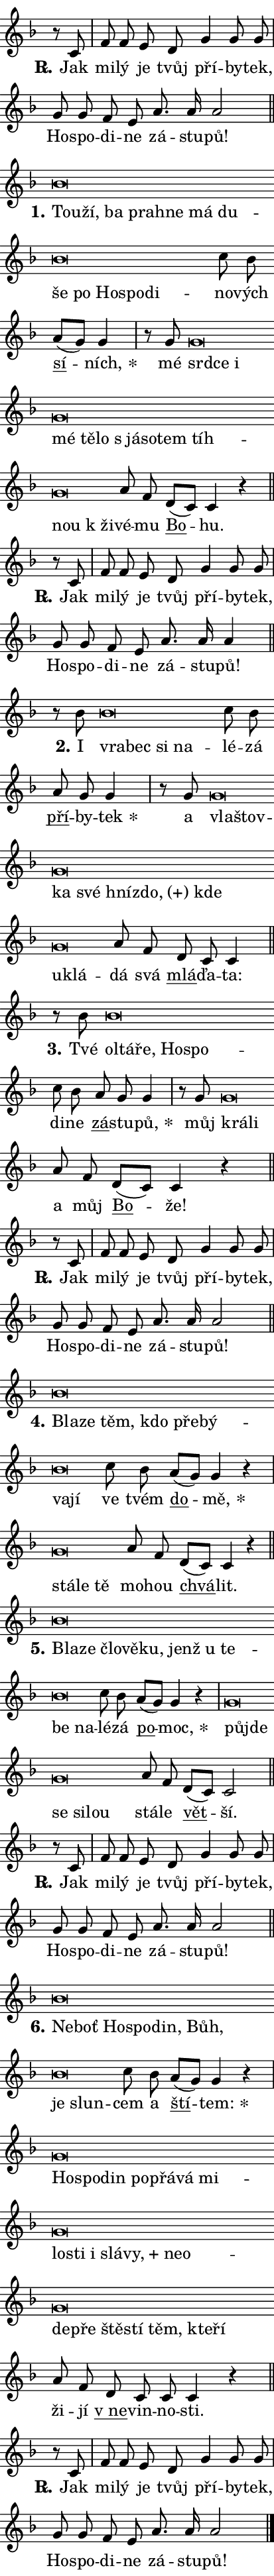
\version "2.22.1"
\header { tagline = "" }
\paper {
  indent = 0\cm
  top-margin = 0\cm
  right-margin = 0\cm
  bottom-margin = 0\cm
  left-margin = 0\cm
  paper-width = 7\cm
  page-breaking = #ly:one-page-breaking
  system-system-spacing.basic-distance = #11
  score-system-spacing.basic-distance = #11
  ragged-last = ##f
}


%% Author: Thomas Morley
%% https://lists.gnu.org/archive/html/lilypond-user/2020-05/msg00002.html
#(define (line-position grob)
"Returns position of @var[grob} in current system:
   @code{'start}, if at first time-step
   @code{'end}, if at last time-step
   @code{'middle} otherwise
"
  (let* ((col (ly:item-get-column grob))
         (ln (ly:grob-object col 'left-neighbor))
         (rn (ly:grob-object col 'right-neighbor))
         (col-to-check-left (if (ly:grob? ln) ln col))
         (col-to-check-right (if (ly:grob? rn) rn col))
         (break-dir-left
           (and
             (ly:grob-property col-to-check-left 'non-musical #f)
             (ly:item-break-dir col-to-check-left)))
         (break-dir-right
           (and
             (ly:grob-property col-to-check-right 'non-musical #f)
             (ly:item-break-dir col-to-check-right))))
        (cond ((eqv? 1 break-dir-left) 'start)
              ((eqv? -1 break-dir-right) 'end)
              (else 'middle))))

#(define (tranparent-at-line-position vctor)
  (lambda (grob)
  "Relying on @code{line-position} select the relevant enry from @var{vctor}.
Used to determine transparency,"
    (case (line-position grob)
      ((end) (not (vector-ref vctor 0)))
      ((middle) (not (vector-ref vctor 1)))
      ((start) (not (vector-ref vctor 2))))))

noteHeadBreakVisibility =
#(define-music-function (break-visibility)(vector?)
"Makes @code{NoteHead}s transparent relying on @var{break-visibility}"
#{
  \override NoteHead.transparent =
    #(tranparent-at-line-position break-visibility)
#})

#(define delete-ledgers-for-transparent-note-heads
  (lambda (grob)
    "Reads whether a @code{NoteHead} is transparent.
If so this @code{NoteHead} is removed from @code{'note-heads} from
@var{grob}, which is supposed to be @code{LedgerLineSpanner}.
As a result ledgers are not printed for this @code{NoteHead}"
    (let* ((nhds-array (ly:grob-object grob 'note-heads))
           (nhds-list
             (if (ly:grob-array? nhds-array)
                 (ly:grob-array->list nhds-array)
                 '()))
           ;; Relies on the transparent-property being done before
           ;; Staff.LedgerLineSpanner.after-line-breaking is executed.
           ;; This is fragile ...
           (to-keep
             (remove
               (lambda (nhd)
                 (ly:grob-property nhd 'transparent #f))
               nhds-list)))
      ;; TODO find a better method to iterate over grob-arrays, similiar
      ;; to filter/remove etc for lists
      ;; For now rebuilt from scratch
      (set! (ly:grob-object grob 'note-heads)  '())
      (for-each
        (lambda (nhd)
          (ly:pointer-group-interface::add-grob grob 'note-heads nhd))
        to-keep))))

hideNotes = {
  \noteHeadBreakVisibility #begin-of-line-visible
}
unHideNotes = {
  \noteHeadBreakVisibility #all-visible
}

% work-around for resetting accidentals
% https://lilypond.org/doc/v2.23/Documentation/notation/displaying-rhythms#unmetered-music
cadenzaMeasure = {
  \cadenzaOff
  \partial 1024 s1024
  \cadenzaOn
}

#(define-markup-command (accent layout props text) (markup?)
  "Underline accented syllable"
  (interpret-markup layout props
    #{\markup \override #'(offset . 4.3) \underline { #text }#}))

responsum = \markup \concat {
  "R" \hspace #-1.05 \path #0.1 #'((moveto 0 0.07) (lineto 0.9 0.8)) \hspace #0.05 "."
}

\layout {
    \context {
        \Staff
        \remove "Time_signature_engraver"
        \override LedgerLineSpanner.after-line-breaking = #delete-ledgers-for-transparent-note-heads
    }
    \context {
        \Voice {
            \override NoteHead.output-attributes = #'((class . "notehead"))
            \override Hairpin.height = #0.55
        }
    }
    \context {
        \Lyrics {
            \override StanzaNumber.output-attributes = #'((class . "stanzanumber"))
            \override LyricSpace.minimum-distance = #0.9
            \override LyricText.font-name = #"TeX Gyre Schola"
            \override LyricText.font-size = 1
            \override StanzaNumber.font-name = #"TeX Gyre Schola Bold"
            \override StanzaNumber.font-size = 1
        }
    }
}

% magnetic-lyrics.ily
%
%   written by
%     Jean Abou Samra <jean@abou-samra.fr>
%     Werner Lemberg <wl@gnu.org>
%
%   adapted by
%     Jiri Hon <jiri.hon@gmail.com>
%
% Version 2022-Apr-15

% https://www.mail-archive.com/lilypond-user@gnu.org/msg149350.html

#(define (Left_hyphen_pointer_engraver context)
   "Collect syllable-hyphen-syllable occurrences in lyrics and store
them in properties.  This engraver only looks to the left.  For
example, if the lyrics input is @code{foo -- bar}, it does the
following.

@itemize @bullet
@item
Set the @code{text} property of the @code{LyricHyphen} grob between
@q{foo} and @q{bar} to @code{foo}.

@item
Set the @code{left-hyphen} property of the @code{LyricText} grob with
text @q{foo} to the @code{LyricHyphen} grob between @q{foo} and
@q{bar}.
@end itemize

Use this auxiliary engraver in combination with the
@code{lyric-@/text::@/apply-@/magnetic-@/offset!} hook."
   (let ((hyphen #f)
         (text #f))
     (make-engraver
      (acknowledgers
       ((lyric-syllable-interface engraver grob source-engraver)
        (set! text grob)))
      (end-acknowledgers
       ((lyric-hyphen-interface engraver grob source-engraver)
        ;(when (not (grob::has-interface grob 'lyric-space-interface))
          (set! hyphen grob)));)
      ((stop-translation-timestep engraver)
       (when (and text hyphen)
         (ly:grob-set-object! text 'left-hyphen hyphen))
       (set! text #f)
       (set! hyphen #f)))))

#(define (lyric-text::apply-magnetic-offset! grob)
   "If the space between two syllables is less than the value in
property @code{LyricText@/.details@/.squash-threshold}, move the right
syllable to the left so that it gets concatenated with the left
syllable.

Use this function as a hook for
@code{LyricText@/.after-@/line-@/breaking} if the
@code{Left_@/hyphen_@/pointer_@/engraver} is active."
   (let ((hyphen (ly:grob-object grob 'left-hyphen #f)))
     (when hyphen
       (let ((left-text (ly:spanner-bound hyphen LEFT)))
         (when (grob::has-interface left-text 'lyric-syllable-interface)
           (let* ((common (ly:grob-common-refpoint grob left-text X))
                  (this-x-ext (ly:grob-extent grob common X))
                  (left-x-ext
                   (begin
                     ;; Trigger magnetism for left-text.
                     (ly:grob-property left-text 'after-line-breaking)
                     (ly:grob-extent left-text common X)))
                  ;; `delta` is the gap width between two syllables.
                  (delta (- (interval-start this-x-ext)
                            (interval-end left-x-ext)))
                  (details (ly:grob-property grob 'details))
                  (threshold (assoc-get 'squash-threshold details 0.2)))
             (when (< delta threshold)
               (let* (;; We have to manipulate the input text so that
                      ;; ligatures crossing syllable boundaries are not
                      ;; disabled.  For languages based on the Latin
                      ;; script this is essentially a beautification.
                      ;; However, for non-Western scripts it can be a
                      ;; necessity.
                      (lt (ly:grob-property left-text 'text))
                      (rt (ly:grob-property grob 'text))
                      (is-space (grob::has-interface hyphen 'lyric-space-interface))
                      (space (if is-space " " ""))
                      (space-markup (grob-interpret-markup grob " "))
                      (space-size (interval-length (ly:stencil-extent space-markup X)))
                      (extra-delta (if is-space space-size 0))
                      ;; Append new syllable.
                      (ltrt-space (if (and (string? lt) (string? rt))
                                (string-append lt space rt)
                                (make-concat-markup (list lt space rt))))
                      ;; Right-align `ltrt` to the right side.
                      (ltrt-space-markup (grob-interpret-markup
                               grob
                               (make-translate-markup
                                (cons (interval-length this-x-ext) 0)
                                (make-right-align-markup ltrt-space)))))
                 (begin
                   ;; Don't print `left-text`.
                   (ly:grob-set-property! left-text 'stencil #f)
                   ;; Set text and stencil (which holds all collected
                   ;; syllables so far) and shift it to the left.
                   (ly:grob-set-property! grob 'text ltrt-space)
                   (ly:grob-set-property! grob 'stencil ltrt-space-markup)
                   (ly:grob-translate-axis! grob (- (- delta extra-delta)) X))))))))))


#(define (lyric-hyphen::displace-bounds-first grob)
   ;; Make very sure this callback isn't triggered too early.
   (let ((left (ly:spanner-bound grob LEFT))
         (right (ly:spanner-bound grob RIGHT)))
     (ly:grob-property left 'after-line-breaking)
     (ly:grob-property right 'after-line-breaking)
     (ly:lyric-hyphen::print grob)))

squashThreshold = #0.4

\layout {
  \context {
    \Lyrics
    \consists #Left_hyphen_pointer_engraver
    \override LyricText.after-line-breaking =
      #lyric-text::apply-magnetic-offset!
    \override LyricHyphen.stencil = #lyric-hyphen::displace-bounds-first
    \override LyricText.details.squash-threshold = \squashThreshold
    \override LyricHyphen.minimum-distance = 0
    \override LyricHyphen.minimum-length = \squashThreshold
  }
}

squash = \override LyricText.details.squash-threshold = 9999
unSquash = \override LyricText.details.squash-threshold = \squashThreshold

left = \override LyricText.self-alignment-X = #LEFT
unLeft = \revert LyricText.self-alignment-X

starOffset = #(lambda (grob) 
                (let ((x_offset (ly:self-alignment-interface::aligned-on-x-parent grob)))
                  (if (= x_offset 0) 0 (+ x_offset 1.2))))

star = #(define-music-function (syllable)(string?)
"Append star separator at the end of a syllable"
#{
  \once \override LyricText.X-offset = #starOffset
  \lyricmode { \markup {
    #syllable
    \override #'((font-name . "TeX Gyre Schola Bold")) \hspace #0.2 \lower #0.65 \larger "*"
  } }
#})

starAccent = #(define-music-function (syllable)(string?)
"Append star separator at the end of a syllable and make accent"
#{
  \once \override LyricText.X-offset = #starOffset
  \lyricmode { \markup {
    \accent #syllable
    \override #'((font-name . "TeX Gyre Schola Bold")) \hspace #0.2 \lower #0.65 \larger "*"
  } }
#})

breath = #(define-music-function (syllable)(string?)
"Append breathing indicator at the end of a syllable"
#{
  \lyricmode { \markup { #syllable "+" } }
#})

optionalBreath = #(define-music-function (syllable)(string?)
"Append optional breathing indicator at the end of a syllable"
#{
  \lyricmode { \markup { #syllable "(+)" } }
#})


\score {
    <<
        \new Voice = "melody" { \cadenzaOn \key f \major \relative { r8 c' \cadenzaMeasure \bar "|" f f e d \bar "" g4 g8 g \cadenzaMeasure \bar "|" g g f e \bar "" a8. a16 a2 \cadenzaMeasure \bar "||" \break }
\relative { bes'\breve*1/16 \hideNotes \breve*1/16 \bar "" \breve*1/16 \bar "" \breve*1/16 \bar "" \breve*1/16 \bar "" \breve*1/16 \bar "" \breve*1/16 \bar "" \breve*1/16 \bar "" \breve*1/16 \bar "" \breve*1/16 \bar "" \breve*1/16 \breve*1/16 \bar "" \unHideNotes c8 bes \bar "" a[( g)] g4 \cadenzaMeasure \bar "|" r8 g8 g\breve*1/16 \hideNotes \breve*1/16 \bar "" \breve*1/16 \bar "" \breve*1/16 \bar "" \breve*1/16 \bar "" \breve*1/16 \bar "" \breve*1/16 \bar "" \breve*1/16 \bar "" \breve*1/16 \bar "" \breve*1/16 \bar "" \breve*1/16 \breve*1/16 \bar "" \unHideNotes a8 f \bar "" d[( c)] c4 r \cadenzaMeasure \bar "||" \break }
\relative { r8 c' \cadenzaMeasure \bar "|" f f e d \bar "" g4 g8 g \cadenzaMeasure \bar "|" g g f e \bar "" a8. a16 a4 \cadenzaMeasure \bar "||" \break }
\relative { r8 bes'8 bes\breve*1/16 \hideNotes \breve*1/16 \bar "" \breve*1/16 \breve*1/16 \bar "" \unHideNotes c8 bes \bar "" a g g4 \cadenzaMeasure \bar "|" r8 g8 g\breve*1/16 \hideNotes \breve*1/16 \bar "" \breve*1/16 \bar "" \breve*1/16 \bar "" \breve*1/16 \bar "" \breve*1/16 \bar "" \breve*1/16 \bar "" \breve*1/16 \breve*1/16 \bar "" \unHideNotes a8 f \bar "" d c c4 \cadenzaMeasure \bar "||" \break }
\relative { r8 bes'8 bes\breve*1/16 \hideNotes \breve*1/16 \bar "" \breve*1/16 \bar "" \breve*1/16 \breve*1/16 \bar "" \unHideNotes c8 bes \bar "" a g g4 \cadenzaMeasure \bar "|" r8 g8 g\breve*1/16 \hideNotes \breve*1/16 \bar "" \unHideNotes a8 f \bar "" d[( c)] c4 r \cadenzaMeasure \bar "||" \break }
\relative { r8 c' \cadenzaMeasure \bar "|" f f e d \bar "" g4 g8 g \cadenzaMeasure \bar "|" g g f e \bar "" a8. a16 a2 \cadenzaMeasure \bar "||" \break }
\relative { bes'\breve*1/16 \hideNotes \breve*1/16 \bar "" \breve*1/16 \bar "" \breve*1/16 \bar "" \breve*1/16 \bar "" \breve*1/16 \bar "" \breve*1/16 \breve*1/16 \bar "" \unHideNotes c8 bes \bar "" a[( g)] g4 r \cadenzaMeasure \bar "|" g\breve*1/16 \hideNotes \breve*1/16 \breve*1/16 \bar "" \unHideNotes a8 f \bar "" d[( c)] c4 r \cadenzaMeasure \bar "||" \break }
\relative { bes'\breve*1/16 \hideNotes \breve*1/16 \bar "" \breve*1/16 \bar "" \breve*1/16 \bar "" \breve*1/16 \bar "" \breve*1/16 \bar "" \breve*1/16 \bar "" \breve*1/16 \bar "" \breve*1/16 \breve*1/16 \bar "" \unHideNotes c8 bes \bar "" a[( g)] g4 r \cadenzaMeasure \bar "|" g\breve*1/16 \hideNotes \breve*1/16 \bar "" \breve*1/16 \bar "" \breve*1/16 \breve*1/16 \bar "" \unHideNotes a8 f \bar "" d[( c)] c2 \cadenzaMeasure \bar "||" \break }
\relative { r8 c' \cadenzaMeasure \bar "|" f f e d \bar "" g4 g8 g \cadenzaMeasure \bar "|" g g f e \bar "" a8. a16 a2 \cadenzaMeasure \bar "||" \break }
\relative { bes'\breve*1/16 \hideNotes \breve*1/16 \bar "" \breve*1/16 \bar "" \breve*1/16 \bar "" \breve*1/16 \bar "" \breve*1/16 \bar "" \breve*1/16 \breve*1/16 \bar "" \unHideNotes c8 bes \bar "" a[( g)] g4 r \cadenzaMeasure \bar "|" g\breve*1/16 \hideNotes \breve*1/16 \bar "" \breve*1/16 \bar "" \breve*1/16 \bar "" \breve*1/16 \bar "" \breve*1/16 \bar "" \breve*1/16 \bar "" \breve*1/16 \bar "" \breve*1/16 \bar "" \breve*1/16 \bar "" \breve*1/16 \bar "" \breve*1/16 \bar "" \breve*1/16 \bar "" \breve*1/16 \bar "" \breve*1/16 \bar "" \breve*1/16 \bar "" \breve*1/16 \bar "" \breve*1/16 \bar "" \breve*1/16 \bar "" \breve*1/16 \breve*1/16 \bar "" \unHideNotes a8 f \bar "" d c c c4 r \cadenzaMeasure \bar "||" \break }
\relative { r8 c' \cadenzaMeasure \bar "|" f f e d \bar "" g4 g8 g \cadenzaMeasure \bar "|" g g f e \bar "" a8. a16 a2 \cadenzaMeasure \bar "||" \break } \bar "|." }
        \new Lyrics \lyricsto "melody" { \lyricmode { \set stanza = \responsum
Jak mi -- lý je tvůj pří -- by -- tek, Ho -- spo -- di -- ne zá -- stu -- pů!
\set stanza = "1."
\left Tou -- \squash ží, ba pra -- hne má du -- še po Ho -- spo -- di -- \unLeft \unSquash no -- vých \markup \accent sí -- \star ních, mé \left srd -- \squash ce i mé tě -- lo "s já" -- so -- tem tíh -- nou "k ži" -- \unLeft \unSquash vé -- mu \markup \accent Bo -- hu.
\set stanza = \responsum
Jak mi -- lý je tvůj pří -- by -- tek, Ho -- spo -- di -- ne zá -- stu -- pů!
\set stanza = "2."
I \left vra -- \squash bec si na -- \unLeft \unSquash lé -- zá \markup \accent pří -- by -- \star tek a \left vla -- \squash štov -- ka své hníz -- \optionalBreath do, kde u -- klá -- \unLeft \unSquash dá svá \markup \accent mlá -- ďa -- ta:
\set stanza = "3."
Tvé \left ol -- \squash tá -- ře, Ho -- spo -- \unLeft \unSquash di -- ne \markup \accent zá -- stu -- \star pů, můj \left krá -- \squash li \unLeft \unSquash a můj \markup \accent Bo -- že!
\set stanza = \responsum
Jak mi -- lý je tvůj pří -- by -- tek, Ho -- spo -- di -- ne zá -- stu -- pů!
\set stanza = "4."
\left Bla -- \squash ze těm, kdo pře -- bý -- va -- jí \unLeft \unSquash ve tvém \markup \accent do -- \star mě, \left stá -- \squash le tě \unLeft \unSquash mo -- hou \markup \accent chvá -- lit.
\set stanza = "5."
\left Bla -- \squash ze člo -- vě -- ku, jenž u te -- be na -- \unLeft \unSquash lé -- zá \markup \accent po -- \star moc, \left půj -- \squash de se si -- lou \unLeft \unSquash stá -- le \markup \accent vět -- ší.
\set stanza = \responsum
Jak mi -- lý je tvůj pří -- by -- tek, Ho -- spo -- di -- ne zá -- stu -- pů!
\set stanza = "6."
\left Ne -- \squash boť Ho -- spo -- din, Bůh, je slun -- \unLeft \unSquash cem a \markup \accent ští -- \star tem: \left Ho -- \squash spo -- din po -- přá -- vá mi -- lo -- sti i slá -- \breath "vy," ne -- o -- de -- pře ště -- stí těm, kte -- ří \unLeft \unSquash ži -- jí \markup \accent "v ne" -- vin -- no -- sti.
\set stanza = \responsum
Jak mi -- lý je tvůj pří -- by -- tek, Ho -- spo -- di -- ne zá -- stu -- pů! } }
    >>
    \layout {}
}
